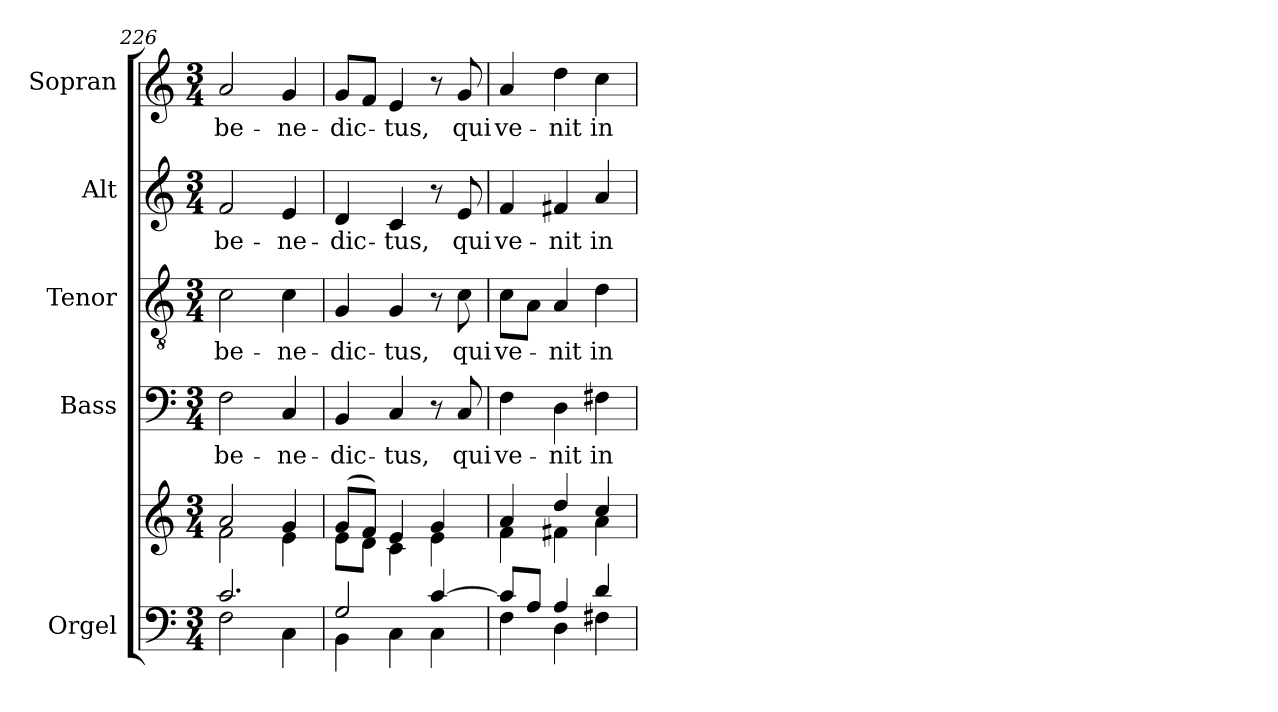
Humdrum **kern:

**kern	**kern	**kern	**text	**kern	**text	**kern	**text	**kern	**text
*part5	*part5	*part4	*part4	*part3	*part3	*part2	*part2	*part1	*part1
*staff6	*staff5	*staff4	*staff4	*staff3	*staff3	*staff2	*staff2	*staff1	*staff1
*I"Orgel	*	*I"Bass	*	*I"Tenor	*	*I"Alt	*	*I"Sopran	*
*I'Org.	*	*I'B.	*	*I'T.	*	*I'A.	*	*I'S.	*
*clefF4	*clefG2	*clefF4	*	*clefGv2	*	*clefG2	*	*clefG2	*
*k[]	*k[]	*k[]	*	*k[]	*	*k[]	*	*k[]	*
*C:	*C:	*C:	*	*C:	*	*C:	*	*C:	*
*M3/4	*M3/4	*M3/4	*	*M3/4	*	*M3/4	*	*M3/4	*
=226	=226	=226	=226	=226	=226	=226	=226	=226	=226
*^	*^	*	*	*	*	*	*	*	*
!	!	!	!	!	!LO:LY:b	!	!LO:LY:b	!	!LO:LY:b	!	!LO:LY:b
2.c/	2F\	2a/	2f\	2F\	be-	2c\	be-	2f/	be-	2a/	be-
!	!	!	!	!	!LO:LY:b	!	!LO:LY:b	!	!LO:LY:b	!	!LO:LY:b
.	4C\	4g/	4e\	4C/	-ne-	4c\	-ne-	4e/	-ne-	4g/	-ne-
=227	=227	=227	=227	=227	=227	=227	=227	=227	=227	=227	=227
!	!	!	!	!	!LO:LY:b	!	!LO:LY:b	!	!LO:LY:b	!	!LO:LY:b
2G/	4BB\	(>8g/L	8e\L	4BB/	-dic-	4G/	-dic-	4d/	-dic-	8g/L	-dic-
.	.	8f/J)	8d\J	.	.	.	.	.	.	8f/J	.
!	!	!	!	!	!LO:LY:b	!	!LO:LY:b	!	!LO:LY:b	!	!LO:LY:b
.	4C\	4e/	4c\	4C/	-tus,	4G/	-tus,	4c/	-tus,	4e/	-tus,
[>4c/	4C\	4g/	4e\	8r	.	8r	.	8r	.	8r	.
!	!	!	!	!	!LO:LY:b	!	!LO:LY:b	!	!LO:LY:b	!	!LO:LY:b
.	.	.	.	8C/	qui	8c\	qui	8e/	qui	8g/	qui
=228	=228	=228	=228	=228	=228	=228	=228	=228	=228	=228	=228
!	!	!	!	!	!LO:LY:b	!	!LO:LY:b	!	!LO:LY:b	!	!LO:LY:b
8c/L]	4F\	4a/	4f\	4F\	ve-	8c\L	ve-	4f/	ve-	4a/	ve-
8A/J	.	.	.	.	.	8A\J	.	.	.	.	.
!	!	!	!	!	!LO:LY:b	!	!LO:LY:b	!	!LO:LY:b	!	!LO:LY:b
4A/	4D\	4dd/	4f#X\	4D\	-nit	4A/	-nit	4f#X/	-nit	4dd\	-nit
!	!	!	!	!	!LO:LY:b	!	!LO:LY:b	!	!LO:LY:b	!	!LO:LY:b
4d/	4F#X\	4cc/	4a\	4F#X\	in	4d\	in	4a/	in	4cc\	in
*v	*v	*	*	*	*	*	*	*	*	*	*
*	*v	*v	*	*	*	*	*	*	*	*
=	=	=	=	=	=	=	=	=	=
*-	*-	*-	*-	*-	*-	*-	*-	*-	*-
